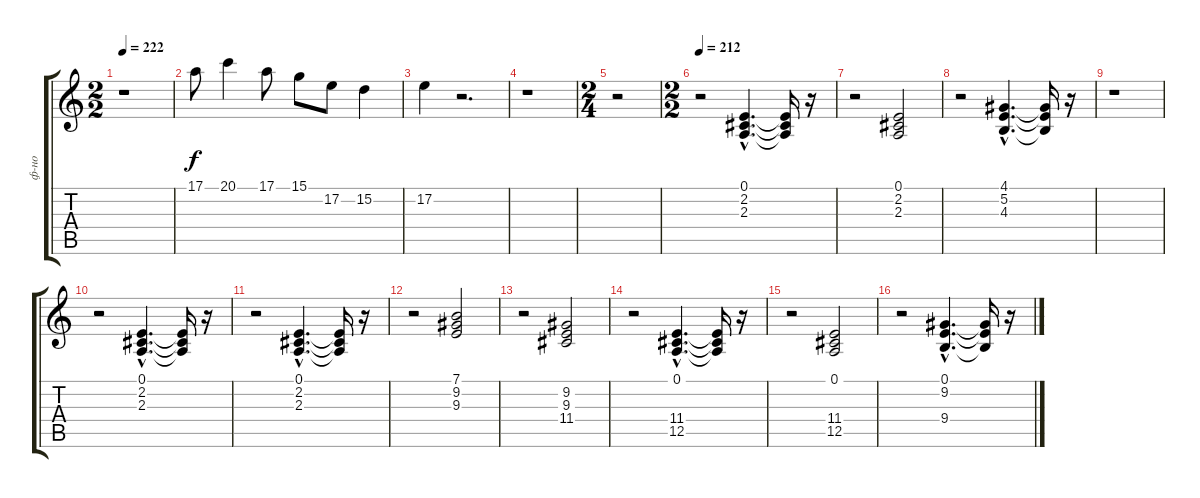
\track ("ф-но" "ф-но") {instrument acousticgrandpiano}
\staff {score tabs}
\tuning (E4 B3 G3 D3 A2 E2) {hide}
\ts (2 2)
\tempo 222
\clef g2
\ks c
r.1{dy f} |
17.1.8 20.1.4 17.1.8 15.1.8 17.2.8 15.2.4 |
17.2.4 r.2{d} |
r.1 |
\ts (2 4)
r.2 |
\ts (2 2)
\tempo 212
r.2 (0.1{hac} 2.2{hac} 2.3{hac}).4{d instrument acousticgrandpiano} (0.1{t} 2.2{t} 2.3{t}).16 r.16 |
r.2 (0.1 2.2 2.3).2 |
r.2 (4.1{hac} 5.2{hac} 4.3{hac}).4{d} (4.1{t} 5.2{t} 4.3{t}).16 r.16 |
r.1 |
r.2 (0.1{hac} 2.2{hac} 2.3{hac}).4{d} (0.1{t} 2.2{t} 2.3{t}).16 r.16 |
r.2 (0.1{hac} 2.2{hac} 2.3{hac}).4{d} (0.1{t} 2.2{t} 2.3{t}).16 r.16 |
r.2 (7.1 9.2 9.3).2 |
r.2 (9.2 9.3 11.4).2 |
r.2 (0.1{hac} 11.4{hac} 12.5{hac}).4{d instrument acousticgrandpiano} (0.1{t} 11.4{t} 12.5{t}).16 r.16 |
r.2 (0.1 11.4 12.5).2 |
r.2 (0.1{hac} 9.2{hac} 9.4{hac}).4{d} (0.1{t} 9.2{t} 9.4{t}).16 r.16
